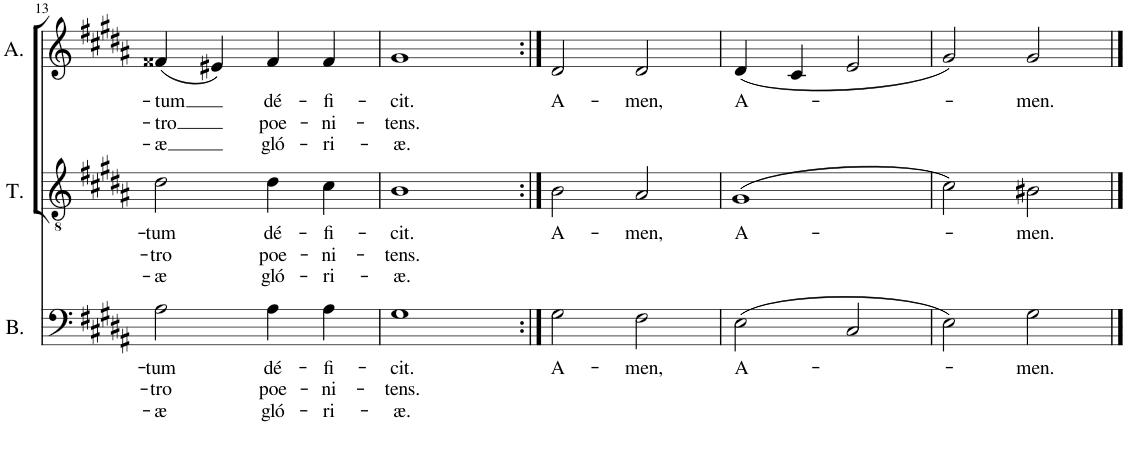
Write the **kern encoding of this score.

**kern	**text	**text	**text	**kern	**text	**text	**text	**kern	**text	**text	**text
*part3	*part3	*part3	*part3	*part2	*part2	*part2	*part2	*part1	*part1	*part1	*part1
*staff3	*staff3	*staff3	*staff3	*staff2	*staff2	*staff2	*staff2	*staff1	*staff1	*staff1	*staff1
*I"Bass	*	*	*	*I"Ténor	*	*	*	*I"Alto	*	*	*
*I'B.	*	*	*	*I'T.	*	*	*	*I'A.	*	*	*
!!LO:PB:g=z
*clefF4	*	*	*	*clefGv2	*	*	*	*clefG2	*	*	*
*k[f#c#g#d#a#]	*	*	*	*k[f#c#g#d#a#]	*	*	*	*k[f#c#g#d#a#]	*	*	*
*M2/2	*	*	*	*M2/2	*	*	*	*M2/2	*	*	*
*met(c|)	*	*	*	*met(c|)	*	*	*	*met(c|)	*	*	*
=13	=13	=13	=13	=13	=13	=13	=13	=13	=13	=13	=13
!	!LO:LY:b	!LO:LY:b	!LO:LY:b	!	!LO:LY:b	!LO:LY:b	!LO:LY:b	!	!LO:LY:b	!LO:LY:b	!LO:LY:b
2A#\	-tum	-tro	-æ	2d#\	-tum	-tro	-æ	(4f##X/	-tum	-tro	-æ
.	.	.	.	.	.	.	.	4e#X/)	.	.	.
!	!LO:LY:b	!LO:LY:b	!LO:LY:b	!	!LO:LY:b	!LO:LY:b	!LO:LY:b	!	!LO:LY:b	!LO:LY:b	!LO:LY:b
4A#\	dé-	poe-	gló-	4d#\	dé-	poe-	gló-	4f##/	dé-	poe-	gló-
!	!LO:LY:b	!LO:LY:b	!LO:LY:b	!	!LO:LY:b	!LO:LY:b	!LO:LY:b	!	!LO:LY:b	!LO:LY:b	!LO:LY:b
4A#\	-fi-	-ni-	-ri-	4c#\	-fi-	-ni-	-ri-	4f##/	-fi-	-ni-	-ri-
=14	=14	=14	=14	=14	=14	=14	=14	=14	=14	=14	=14
!	!LO:LY:b	!LO:LY:b	!LO:LY:b	!	!LO:LY:b	!LO:LY:b	!LO:LY:b	!	!LO:LY:b	!LO:LY:b	!LO:LY:b
1G#	-cit.	-tens.	-æ.	1B	-cit.	-tens.	-æ.	1g#	-cit.	-tens.	-æ.
=15:|!	=15:|!	=15:|!	=15:|!	=15:|!	=15:|!	=15:|!	=15:|!	=15:|!	=15:|!	=15:|!	=15:|!
!	!LO:LY:b	!	!	!	!LO:LY:b	!	!	!	!LO:LY:b	!	!
2G#\	A-	.	.	2B\	A-	.	.	2d#/	A-	.	.
!	!LO:LY:b	!	!	!	!LO:LY:b	!	!	!	!LO:LY:b	!	!
2F#\	-men,	.	.	2A#/	-men,	.	.	2d#/	-men,	.	.
=16	=16	=16	=16	=16	=16	=16	=16	=16	=16	=16	=16
!	!LO:LY:b	!	!	!	!LO:LY:b	!	!	!	!LO:LY:b	!	!
(2E\	A-	.	.	(1G#	A-	.	.	(4d#/	A-	.	.
.	.	.	.	.	.	.	.	4c#/	.	.	.
2C#/	.	.	.	.	.	.	.	2e/	.	.	.
=17	=17	=17	=17	=17	=17	=17	=17	=17	=17	=17	=17
2E\)	.	.	.	2c#\)	.	.	.	2g#/)	.	.	.
!	!LO:LY:b	!	!	!	!LO:LY:b	!	!	!	!LO:LY:b	!	!
2G#\	-men.	.	.	2B#X\	-men.	.	.	2g#/	-men.	.	.
==	==	==	==	==	==	==	==	==	==	==	==
*-	*-	*-	*-	*-	*-	*-	*-	*-	*-	*-	*-
